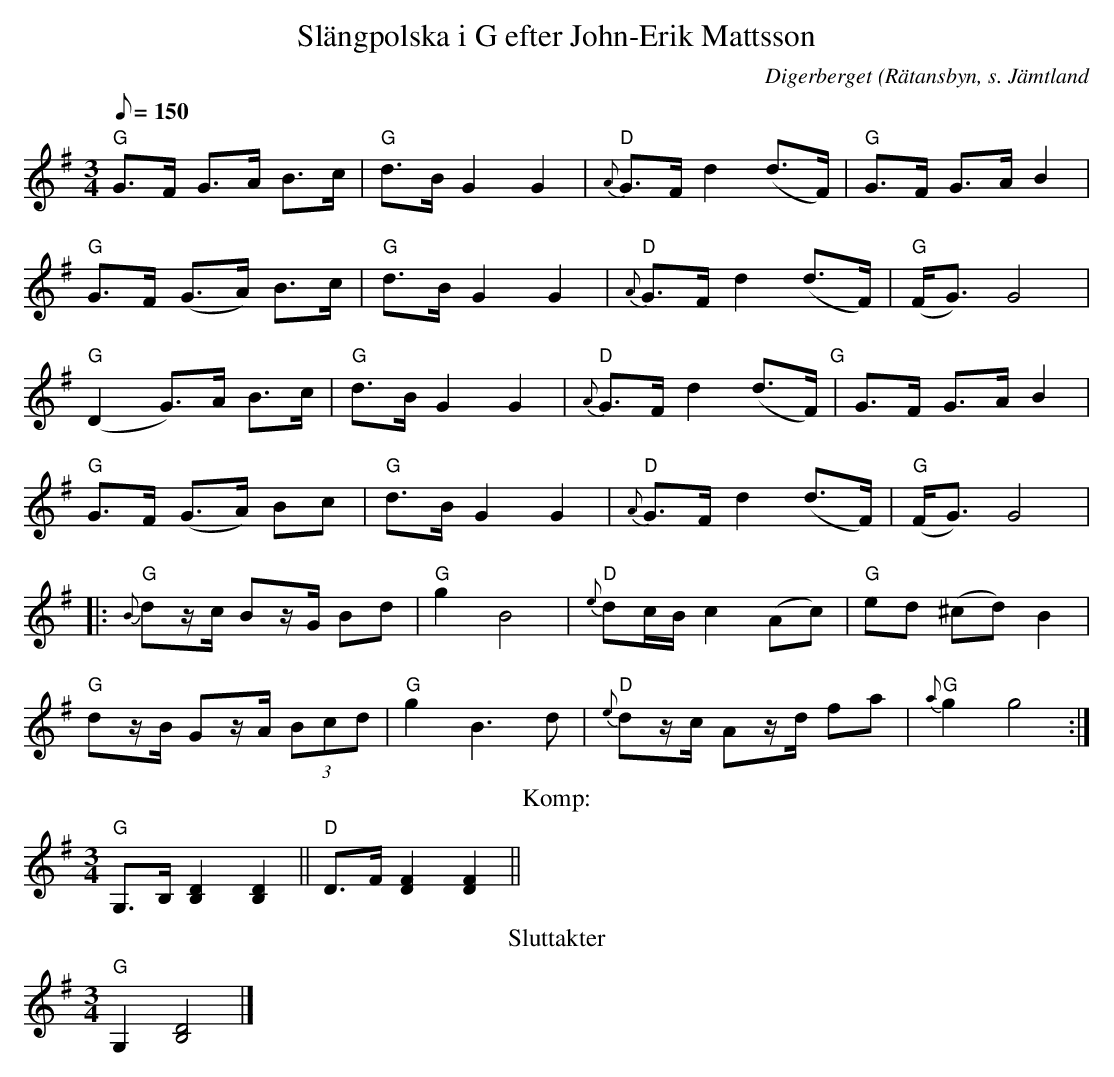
X:1
T:Slängpolska i G efter John-Erik Mattsson
O:Digerberget (Rätansbyn, s. Jämtland
M:3/4
L:1/8
Q:150
K:G
"G"G>F G>A B>c|"G"d>B G2 G2|"D"{A}G>F d2 (d>F)|"G"G>F G>A B2|!
"G"G>F (G>A) B>c|"G"d>B G2 G2|"D"{A}G>F d2 (d>F)|"G"(F<G) G4|!
"G"(D2 G)>A B>c|"G"d>B G2 G2|"D"{A}G>F d2 (d>F)"G"|G>F G>A B2|!
"G"G>F (G>A) Bc|"G"d>B G2 G2|"D"{A}G>F d2 (d>F)|"G"(F<G) G4|!
|:"G"{B}dz/c/ Bz/G/ Bd|"G"g2 B4|"D"{e}dc/B/ c2 (Ac)|"G"ed (^cd) B2|!
"G"dz/B/ Gz/A/ (3Bcd|"G"g2 B3d|"D"{e}dz/c/ Az/d/ fa|"G"{a}g2 g4:|]
T:
T:
T:Komp:
"G"G,>B, [B,2D2][B,2D2]||"D"D>F [D2F2][D2F2]||
T:Sluttakter
"G" G,2[B,4D4]|]
